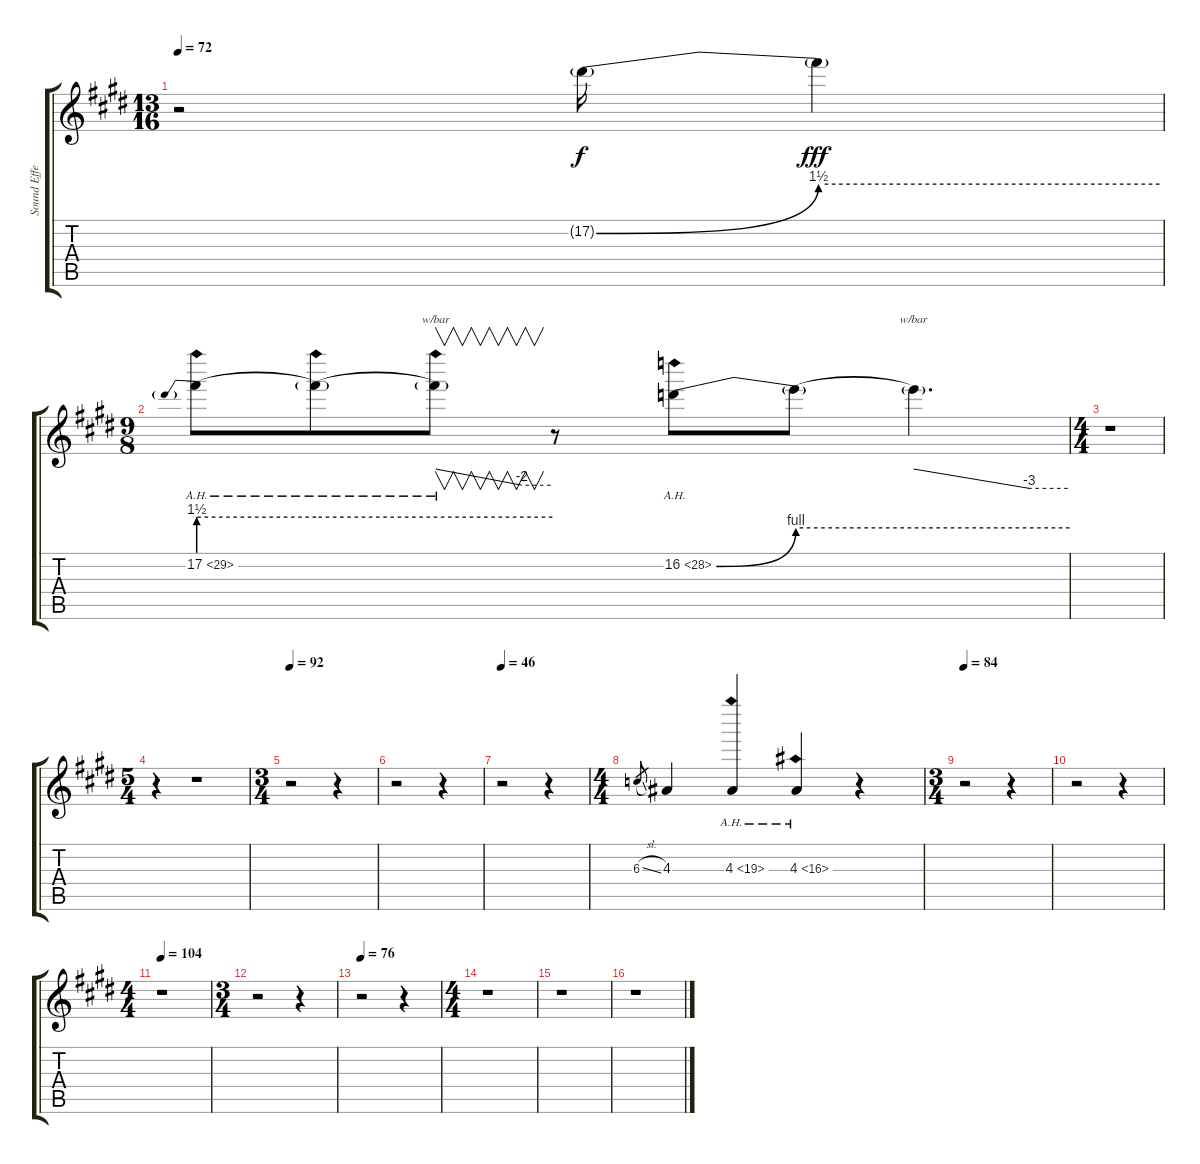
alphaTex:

\track ("Sound Effect" "Sound Effe") {instrument overdrivenguitar}
\staff {score tabs}
\tuning (Eb4 Bb3 Gb3 Db3 Ab2 Eb2) {hide}
\ts (13 16)
\tempo 72
\clef g2
\ks e
r.2{dy f} 17.2{be (bend 0 0 60 6) g}.16 17.2{be (hold 0 6 60 6) t}.4{dy fff} |
\ts (9 8)
17.2{be (prebend 0 6 60 6) ah 12}.8 17.2{be (hold 0 6 60 6) ah 12 t}.8 17.2{ah 12 t}.8{v tbe (custom default 0 0 45 -8 60 -8)} r.8 16.2{be (bend 0 0 60 4) ah 12}.8 16.2{be (hold 0 4 60 4) t}.8 16.2{t}.4{d tbe (custom default 0 0 45 -12 60 -12)} |
\ts (4 4)
r.1 |
\ts (5 4)
r.4 r.1 |
\ts (3 4)
\tempo 92
r.2 r.4 |
r.2 r.4 |
\tempo 46
r.2 r.4 |
\ts (4 4)
6.3{sl}.8{gr} 4.3.4 4.3{ah 15}.4 4.3{ah 12}.4 r.4 |
\ts (3 4)
\tempo 84
r.2 r.4 |
r.2 r.4 |
\ts (4 4)
\tempo 104
r.1 |
\ts (3 4)
r.2 r.4 |
\tempo 76
r.2 r.4 |
\ts (4 4)
r.1 |
r.1 |
r.1
